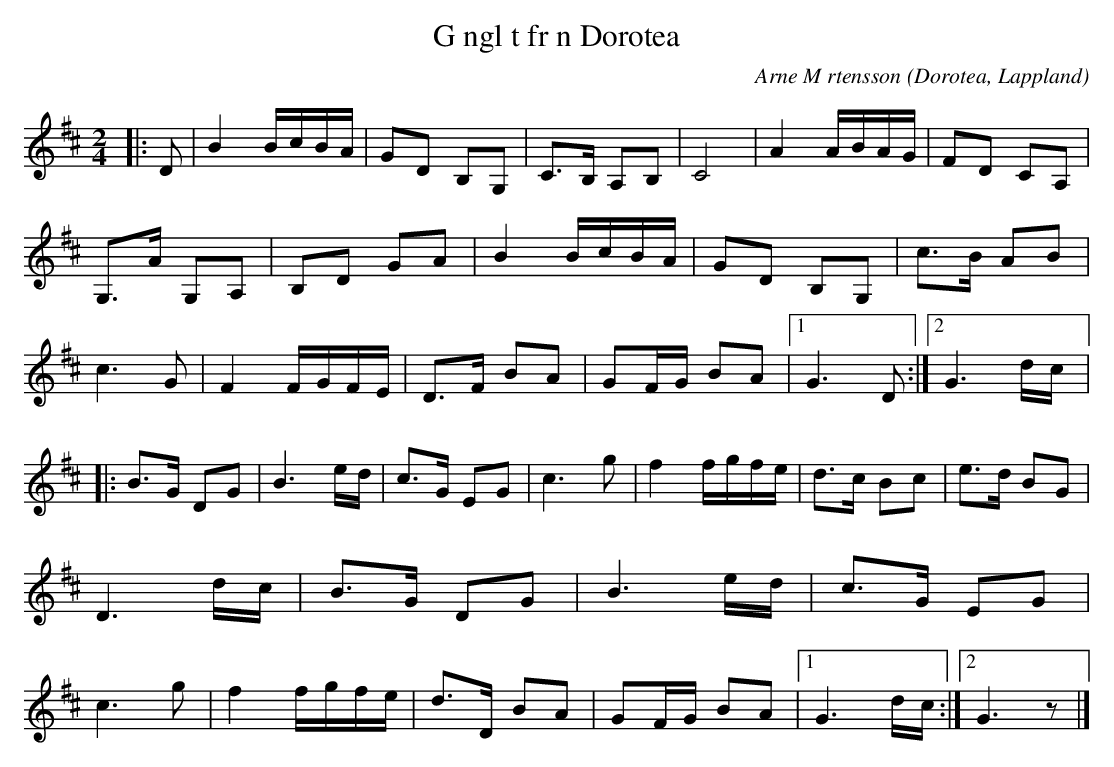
X:1
T:G ngl t fr n Dorotea
O:Dorotea, Lappland
C:Arne M rtensson
M:2/4
L:1/16
K:D
|: D2 | B4 BcBA | G2D2 B,2G,2 | C3B, A,2B,2| C8 | A4 ABAG | F2D2 C2A,2 | G,3A G,2A,2 | B,2D2 G2A2 | B4 BcBA | G2D2 B,2G,2 | c3B A2B2 | c6 G2 | F4 FGFE | D3F B2A2| G2FG B2A2 |1 G6 D2:|2 G6 dc |: B3G D2G2 | B6 ed | c3G E2G2 | c6 g2 | f4 fgfe | d3c B2c2 | e3d B2G2 | D6 dc | B3G D2G2 | B6 ed | c3G E2G2 | c6 g2 | f4 fgfe | d3D B2A2 | G2FG B2A2 |1 G6 dc :|2 G6 z2 |]
